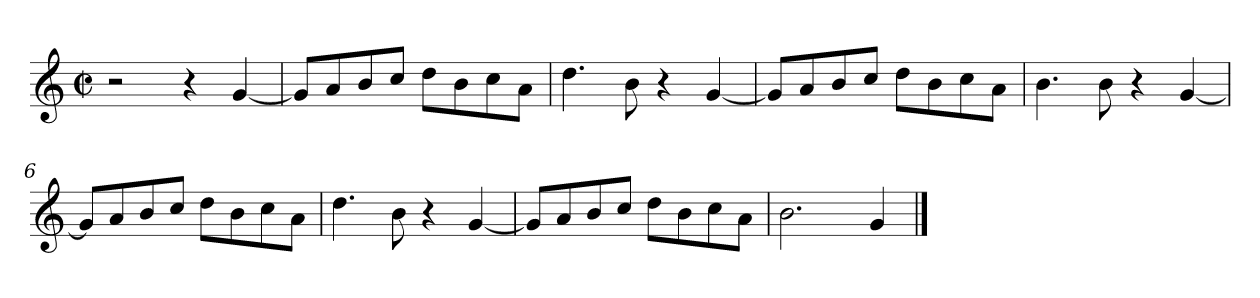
**kern
*part1
*staff1
*clefG2
*k[]
*C:
*M2/2
*met(c|)
=1
2r
4r
[4g/
!!LO:LB:g=z
=2
8g/L]
8a/
8b/
8cc/J
8dd\L
8b\
8cc\
8a\J
=3
4.dd\
8b\
4r
[4g/
=4
8g/L]
8a/
8b/
8cc/J
8dd\L
8b\
8cc\
8a\J
=5
4.b\
8b\
4r
[4g/
=6
8g/L]
8a/
8b/
8cc/J
8dd\L
8b\
8cc\
8a\J
!!LO:LB:g=z
=7
4.dd\
8b\
4r
[4g/
=8
8g/L]
8a/
8b/
8cc/J
8dd\L
8b\
8cc\
8a\J
=9
2.b\
4g/
==
*-
